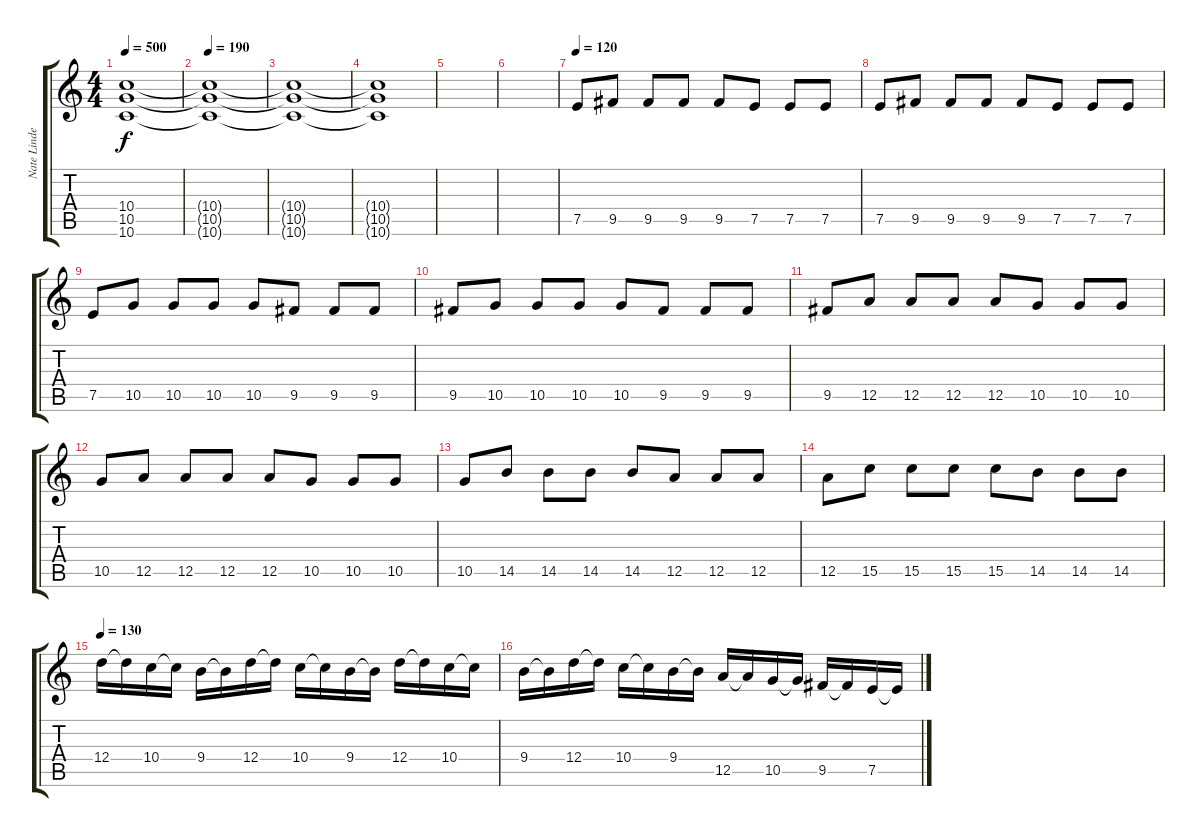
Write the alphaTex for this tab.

\track ("Nate Lindeman" "Nate Linde") {instrument overdrivenguitar}
\staff {score tabs}
\tuning (E4 B3 G3 D3 A2 D2) {hide}
\ts (4 4)
\tempo 500
\clef g2
\ks c
(10.4{t} 10.5{t} 10.6{t}).1{dy f} |
\tempo 190
(10.4{t} 10.5{t} 10.6{t}).1 |
(10.4{t} 10.5{t} 10.6{t}).1 |
(10.4{t} 10.5{t} 10.6{t}).1 |
|
|
\tempo 120
7.5.8 9.5.8 9.5.8 9.5.8 9.5.8 7.5.8 7.5.8 7.5.8 |
7.5.8 9.5.8 9.5.8 9.5.8 9.5.8 7.5.8 7.5.8 7.5.8 |
7.5.8 10.5.8 10.5.8 10.5.8 10.5.8 9.5.8 9.5.8 9.5.8 |
9.5.8 10.5.8 10.5.8 10.5.8 10.5.8 9.5.8 9.5.8 9.5.8 |
9.5.8 12.5.8 12.5.8 12.5.8 12.5.8 10.5.8 10.5.8 10.5.8 |
10.5.8 12.5.8 12.5.8 12.5.8 12.5.8 10.5.8 10.5.8 10.5.8 |
10.5.8 14.5.8 14.5.8 14.5.8 14.5.8 12.5.8 12.5.8 12.5.8 |
12.5.8 15.5.8 15.5.8 15.5.8 15.5.8 14.5.8 14.5.8 14.5.8 |
\tempo 130
12.4.16 12.4{t}.16 10.4.16 10.4{t}.16 9.4.16 9.4{t}.16 12.4.16 12.4{t}.16 10.4.16 10.4{t}.16 9.4.16 9.4{t}.16 12.4.16 12.4{t}.16 10.4.16 10.4{t}.16 |
9.4.16 9.4{t}.16 12.4.16 12.4{t}.16 10.4.16 10.4{t}.16 9.4.16 9.4{t}.16 12.5.16 12.5{t}.16 10.5.16 10.5{t}.16 9.5.16 9.5{t}.16 7.5.16 7.5{t}.16
